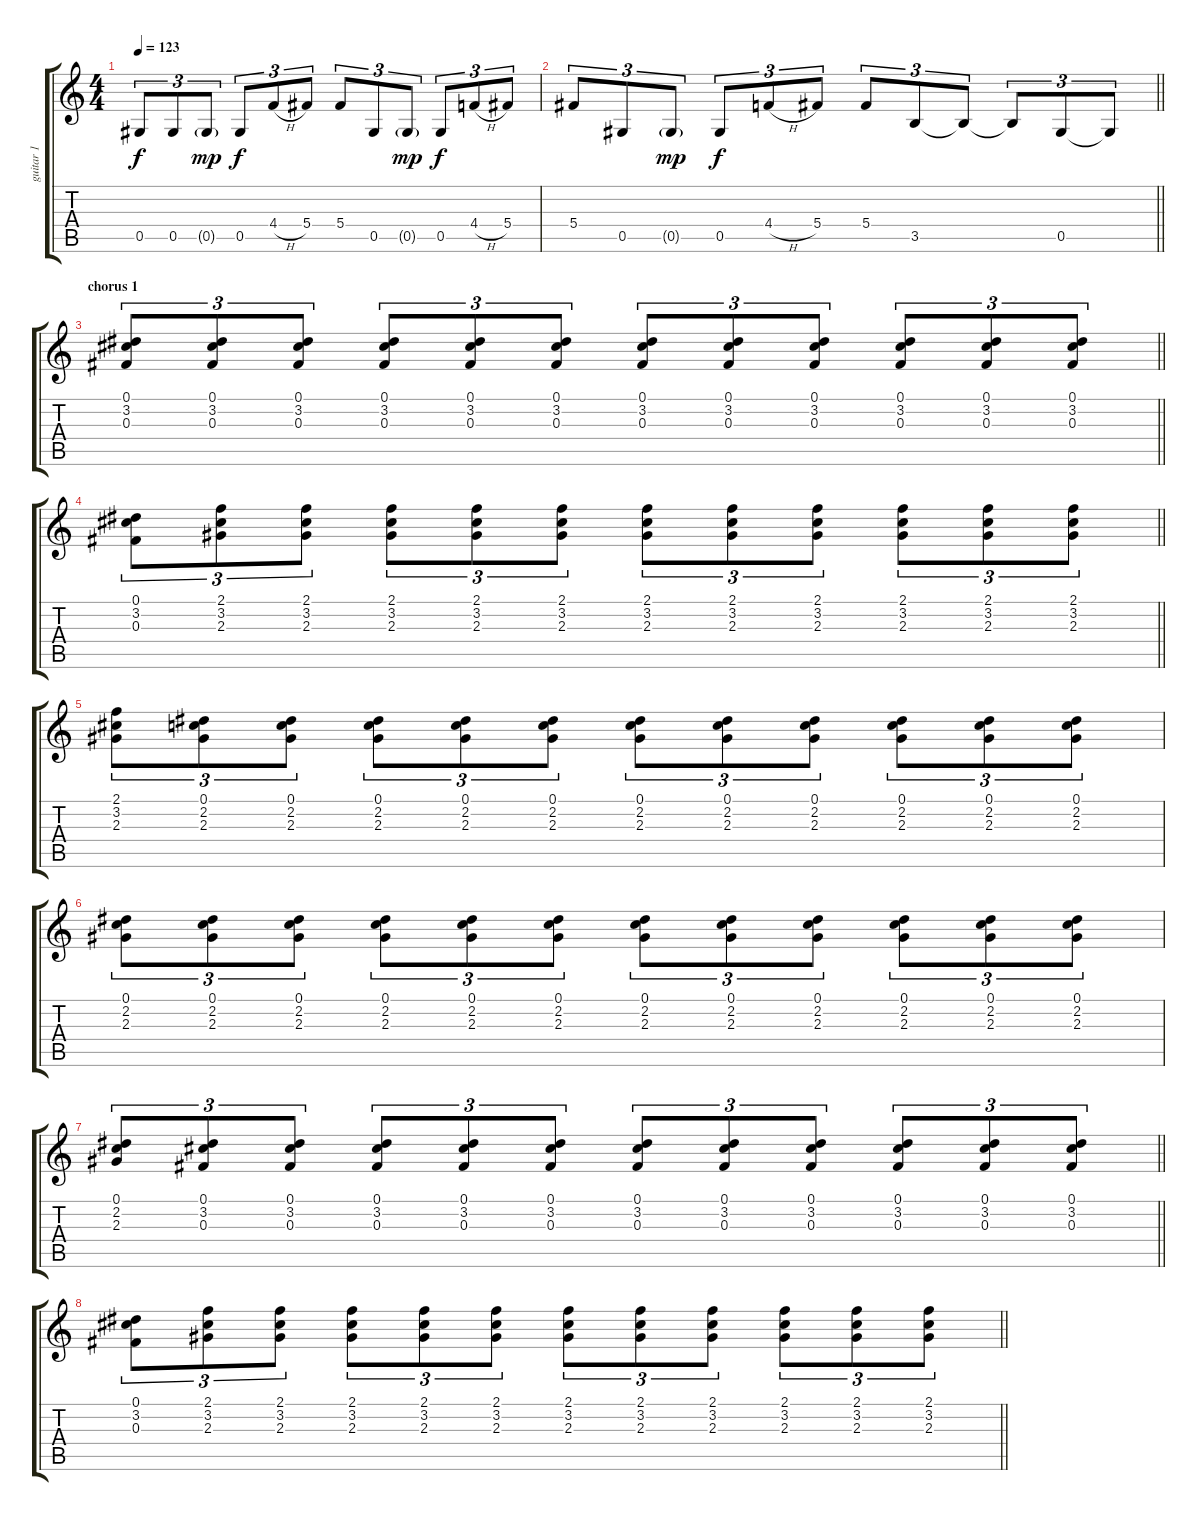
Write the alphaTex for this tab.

\track ("guitar 1" "guitar 1") {instrument overdrivenguitar}
\staff {score tabs}
\tuning (Eb4 Bb3 Gb3 Db3 Ab2 Eb2) {hide}
\ts (4 4)
\tempo 123
\clef g2
\ks c
0.5{t}.8{tu (3 2) dy f} 0.5.8{tu (3 2)} 0.5{g}.8{tu (3 2) dy mp} 0.5.8{tu (3 2) dy f} 4.4{h}.8{tu (3 2)} 5.4.8{tu (3 2)} 5.4.8{tu (3 2)} 0.5.8{tu (3 2)} 0.5{g}.8{tu (3 2) dy mp} 0.5.8{tu (3 2) dy f} 4.4{h}.8{tu (3 2)} 5.4.8{tu (3 2)} |
\barLineRight lightlight
5.4.8{tu (3 2)} 0.5.8{tu (3 2)} 0.5{g}.8{tu (3 2) dy mp} 0.5.8{tu (3 2) dy f} 4.4{h}.8{tu (3 2)} 5.4.8{tu (3 2)} 5.4.8{tu (3 2)} 3.5.8{tu (3 2)} 3.5{t}.8{tu (3 2)} 3.5{t}.8{tu (3 2)} 0.5.8{tu (3 2)} 0.5{t}.8{tu (3 2)} |
\section ("" "chorus 1")
\barLineRight lightlight
(0.1 3.2 0.3).8{tu (3 2)} (0.1 3.2 0.3).8{tu (3 2)} (0.1 3.2 0.3).8{tu (3 2)} (0.1 3.2 0.3).8{tu (3 2)} (0.1 3.2 0.3).8{tu (3 2)} (0.1 3.2 0.3).8{tu (3 2)} (0.1 3.2 0.3).8{tu (3 2)} (0.1 3.2 0.3).8{tu (3 2)} (0.1 3.2 0.3).8{tu (3 2)} (0.1 3.2 0.3).8{tu (3 2)} (0.1 3.2 0.3).8{tu (3 2)} (0.1 3.2 0.3).8{tu (3 2)} |
\barLineRight lightlight
(0.1 3.2 0.3).8{tu (3 2)} (2.1 3.2 2.3).8{tu (3 2)} (2.1 3.2 2.3).8{tu (3 2)} (2.1 3.2 2.3).8{tu (3 2)} (2.1 3.2 2.3).8{tu (3 2)} (2.1 3.2 2.3).8{tu (3 2)} (2.1 3.2 2.3).8{tu (3 2)} (2.1 3.2 2.3).8{tu (3 2)} (2.1 3.2 2.3).8{tu (3 2)} (2.1 3.2 2.3).8{tu (3 2)} (2.1 3.2 2.3).8{tu (3 2)} (2.1 3.2 2.3).8{tu (3 2)} |
(2.1 3.2 2.3).8{tu (3 2)} (0.1 2.2 2.3).8{tu (3 2)} (0.1 2.2 2.3).8{tu (3 2)} (0.1 2.2 2.3).8{tu (3 2)} (0.1 2.2 2.3).8{tu (3 2)} (0.1 2.2 2.3).8{tu (3 2)} (0.1 2.2 2.3).8{tu (3 2)} (0.1 2.2 2.3).8{tu (3 2)} (0.1 2.2 2.3).8{tu (3 2)} (0.1 2.2 2.3).8{tu (3 2)} (0.1 2.2 2.3).8{tu (3 2)} (0.1 2.2 2.3).8{tu (3 2)} |
(0.1 2.2 2.3).8{tu (3 2)} (0.1 2.2 2.3).8{tu (3 2)} (0.1 2.2 2.3).8{tu (3 2)} (0.1 2.2 2.3).8{tu (3 2)} (0.1 2.2 2.3).8{tu (3 2)} (0.1 2.2 2.3).8{tu (3 2)} (0.1 2.2 2.3).8{tu (3 2)} (0.1 2.2 2.3).8{tu (3 2)} (0.1 2.2 2.3).8{tu (3 2)} (0.1 2.2 2.3).8{tu (3 2)} (0.1 2.2 2.3).8{tu (3 2)} (0.1 2.2 2.3).8{tu (3 2)} |
\barLineRight lightlight
(0.1 2.2 2.3).8{tu (3 2)} (0.1 3.2 0.3).8{tu (3 2)} (0.1 3.2 0.3).8{tu (3 2)} (0.1 3.2 0.3).8{tu (3 2)} (0.1 3.2 0.3).8{tu (3 2)} (0.1 3.2 0.3).8{tu (3 2)} (0.1 3.2 0.3).8{tu (3 2)} (0.1 3.2 0.3).8{tu (3 2)} (0.1 3.2 0.3).8{tu (3 2)} (0.1 3.2 0.3).8{tu (3 2)} (0.1 3.2 0.3).8{tu (3 2)} (0.1 3.2 0.3).8{tu (3 2)} |
\barLineRight lightlight
(0.1 3.2 0.3).8{tu (3 2)} (2.1 3.2 2.3).8{tu (3 2)} (2.1 3.2 2.3).8{tu (3 2)} (2.1 3.2 2.3).8{tu (3 2)} (2.1 3.2 2.3).8{tu (3 2)} (2.1 3.2 2.3).8{tu (3 2)} (2.1 3.2 2.3).8{tu (3 2)} (2.1 3.2 2.3).8{tu (3 2)} (2.1 3.2 2.3).8{tu (3 2)} (2.1 3.2 2.3).8{tu (3 2)} (2.1 3.2 2.3).8{tu (3 2)} (2.1 3.2 2.3).8{tu (3 2)}
